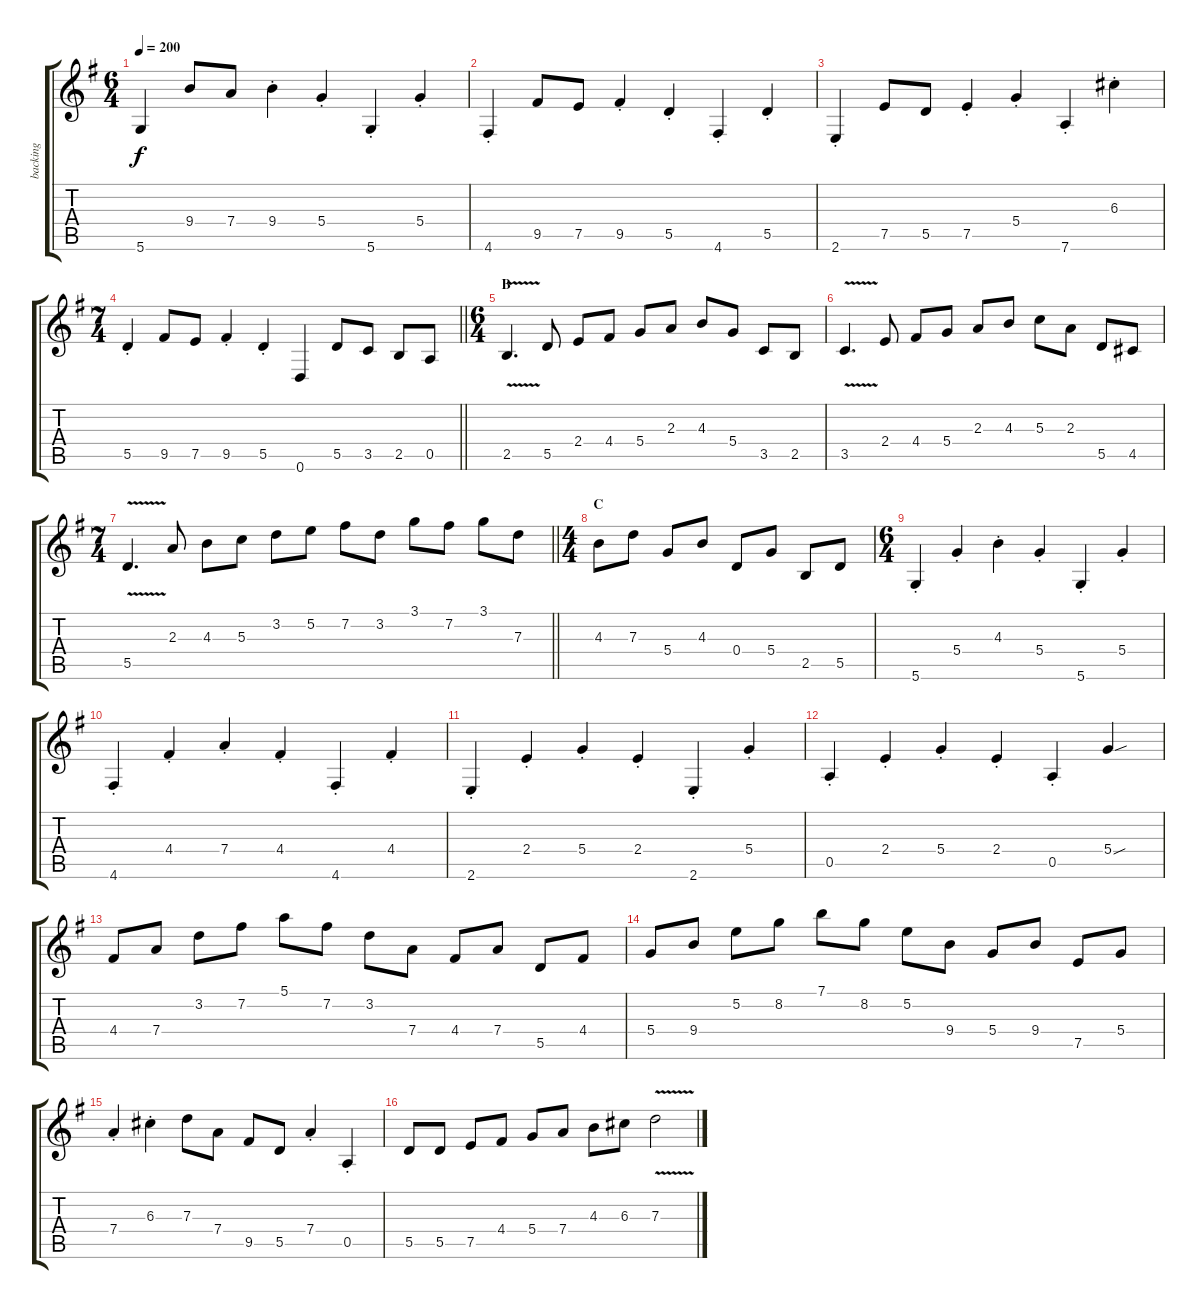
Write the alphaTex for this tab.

\track ("backing" "backing") {instrument acousticguitarnylon}
\staff {score tabs}
\tuning (E4 B3 G3 D3 A2 D2) {hide}
\ts (6 4)
\tempo 200
\clef g2
\ks g
5.6.4{dy f instrument acousticguitarnylon} 9.4.8 7.4.8 9.4{st}.4 5.4{st}.4 5.6{st}.4 5.4{st}.4 |
4.6{st}.4 9.5.8 7.5.8 9.5{st}.4 5.5{st}.4 4.6{st}.4 5.5{st}.4 |
2.6{st}.4 7.5.8 5.5.8 7.5{st}.4 5.4{st}.4 7.6{st}.4 6.3{st}.4 |
\ts (7 4)
\barLineRight lightlight
5.5{st}.4 9.5.8 7.5.8 9.5{st}.4 5.5{st}.4 0.6.4 5.5.8 3.5.8 2.5.8 0.5.8 |
\ts (6 4)
\section ("" "B")
2.5{v}.4{d} 5.5.8 2.4.8 4.4.8 5.4.8 2.3.8 4.3.8 5.4.8 3.5.8 2.5.8 |
3.5{v}.4{d} 2.4.8 4.4.8 5.4.8 2.3.8 4.3.8 5.3.8 2.3.8 5.5.8 4.5.8 |
\ts (7 4)
\barLineRight lightlight
5.5{v}.4{d} 2.3.8 4.3.8 5.3.8 3.2.8 5.2.8 7.2.8 3.2.8 3.1.8 7.2.8 3.1.8 7.3.8 |
\ts (4 4)
\section ("" "C")
4.3.8 7.3.8 5.4.8 4.3.8 0.4.8 5.4.8 2.5.8 5.5.8 |
\ts (6 4)
5.6{st}.4 5.4{st}.4 4.3{st}.4 5.4{st}.4 5.6{st}.4 5.4{st}.4 |
4.6{st}.4 4.4{st}.4 7.4{st}.4 4.4{st}.4 4.6{st}.4 4.4{st}.4 |
2.6{st}.4 2.4{st}.4 5.4{st}.4 2.4{st}.4 2.6{st}.4 5.4{st}.4 |
0.5{st}.4 2.4{st}.4 5.4{st}.4 2.4{st}.4 0.5{st}.4 5.4{sou}.4 |
4.4.8 7.4.8 3.2.8 7.2.8 5.1.8 7.2.8 3.2.8 7.4.8 4.4.8 7.4.8 5.5.8 4.4.8 |
5.4.8 9.4.8 5.2.8 8.2.8 7.1.8 8.2.8 5.2.8 9.4.8 5.4.8 9.4.8 7.5.8 5.4.8 |
7.4{st}.4 6.3{st}.4 7.3.8 7.4.8 9.5.8 5.5.8 7.4{st}.4 0.5{st}.4 |
5.5.8 5.5.8 7.5.8 4.4.8 5.4.8 7.4.8 4.3.8 6.3.8 7.3{v}.2
